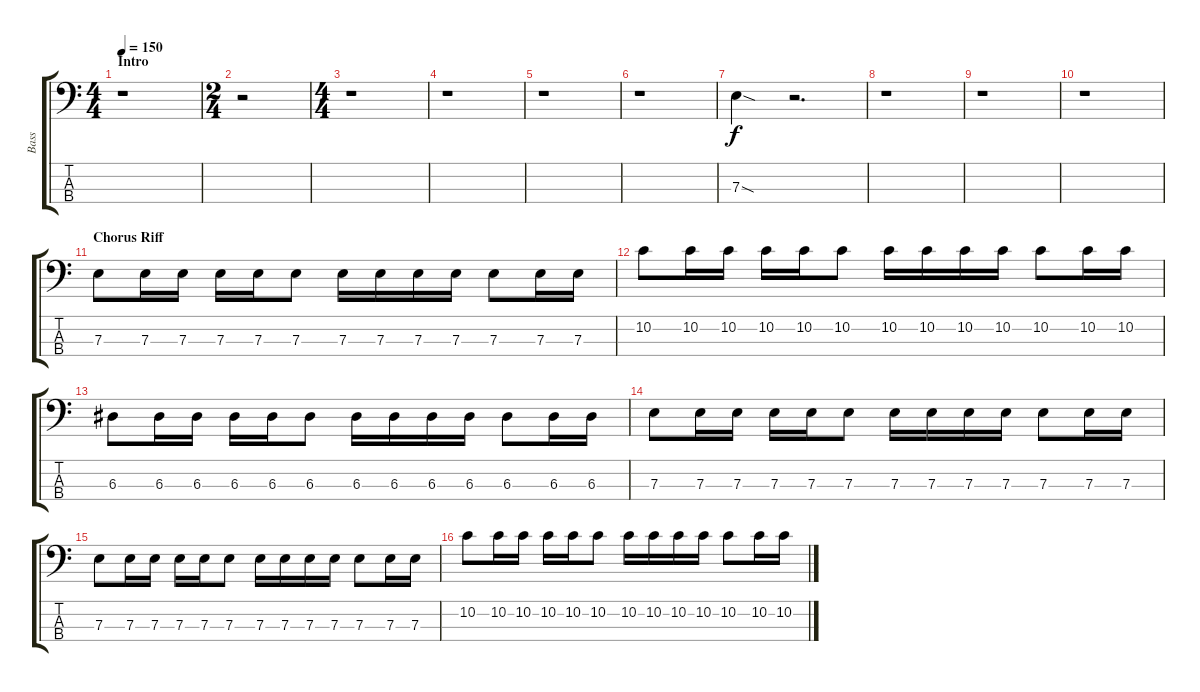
\track ("Bass" "Bass") {instrument electricbasspick}
\staff {score tabs}
\tuning (G2 D2 A1 E1) {hide}
\ts (4 4)
\section ("" "Intro")
\tempo 150
\clef f4
\ks c
r.1{dy f instrument electricbasspick} |
\ts (2 4)
r.2 |
\ts (4 4)
r.1 |
r.1 |
r.1 |
r.1 |
7.3{sod}.4 r.2{d} |
r.1 |
r.1 |
r.1 |
\section ("" "Chorus Riff")
7.3.8 7.3.16 7.3.16 7.3.16 7.3.16 7.3.8 7.3.16 7.3.16 7.3.16 7.3.16 7.3.8 7.3.16 7.3.16 |
10.2.8 10.2.16 10.2.16 10.2.16 10.2.16 10.2.8 10.2.16 10.2.16 10.2.16 10.2.16 10.2.8 10.2.16 10.2.16 |
6.3.8 6.3.16 6.3.16 6.3.16 6.3.16 6.3.8 6.3.16 6.3.16 6.3.16 6.3.16 6.3.8 6.3.16 6.3.16 |
7.3.8 7.3.16 7.3.16 7.3.16 7.3.16 7.3.8 7.3.16 7.3.16 7.3.16 7.3.16 7.3.8 7.3.16 7.3.16 |
7.3.8 7.3.16 7.3.16 7.3.16 7.3.16 7.3.8 7.3.16 7.3.16 7.3.16 7.3.16 7.3.8 7.3.16 7.3.16 |
10.2.8 10.2.16 10.2.16 10.2.16 10.2.16 10.2.8 10.2.16 10.2.16 10.2.16 10.2.16 10.2.8 10.2.16 10.2.16
